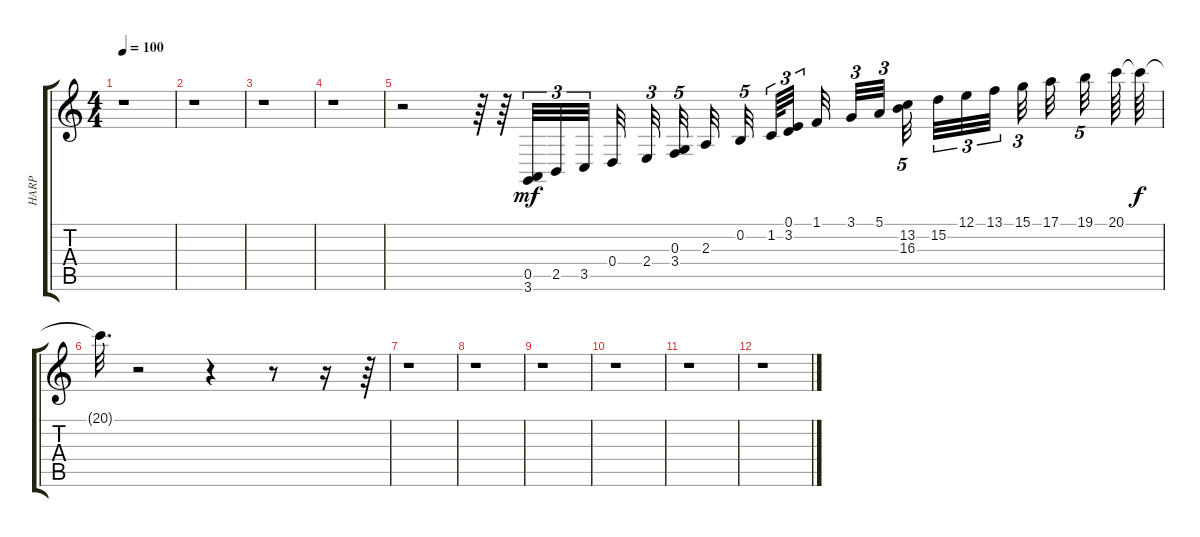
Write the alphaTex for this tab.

\track ("HARP" "HARP") {instrument orchestralharp}
\staff {score tabs}
\tuning (E4 B3 G3 D3 A2 E2) {hide}
\ts (4 4)
\tempo 100
\clef g2
\ks c
r.1{dy f} |
r.1 |
r.1 |
r.1 |
r.2 r.64 r.64 (0.5 3.6).32{tu (3 2) dy mf} 2.5.32{tu (3 2)} 3.5.32{tu (3 2)} 0.4.32 2.4.32{tu (3 2)} (0.3 3.4).32{tu (5 4)} 2.3.32 0.2.32{tu (5 4)} 1.2.64{tu (3 2)} (0.1 3.2).32{tu (3 2)} 1.1.32 3.1.32{tu (3 2)} 5.1.32{tu (3 2)} (13.2 16.3).32{tu (5 4)} 15.2.32{tu (3 2)} 12.1.32{tu (3 2)} 13.1.32{tu (3 2)} 15.1.32{tu (3 2)} 17.1.32 19.1.32{tu (5 4)} 20.1.64 20.1{t}.64{dy f} |
20.1{t}.32{d} r.2 r.4 r.8 r.16 r.64 |
r.1 |
r.1 |
r.1 |
r.1 |
r.1 |
r.1
